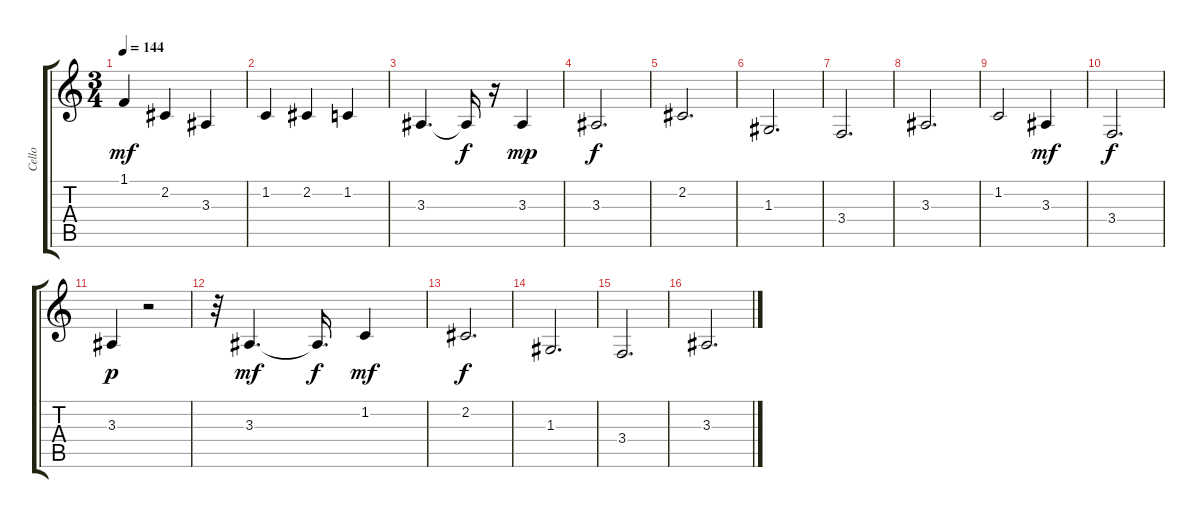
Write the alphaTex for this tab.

\track ("Cello" "Cello") {instrument cello}
\staff {score tabs}
\tuning (E4 B3 G3 D3 A2 E2) {hide}
\ts (3 4)
\tempo 144
\clef g2
\ks c
1.1.4{dy mf} 2.2.4 3.3.4 |
1.2.4 2.2.4 1.2.4 |
3.3.4{d} 3.3{t}.16{dy f} r.16 3.3.4{dy mp} |
3.3.2{d dy f} |
2.2.2{d} |
1.3.2{d} |
3.4.2{d} |
3.3.2{d} |
1.2.2 3.3.4{dy mf} |
3.4.2{d dy f} |
3.3.4{dy p} r.2 |
r.32 3.3.4{d dy mf} 3.3{t}.16{d dy f} 1.2.4{dy mf} |
2.2.2{d dy f} |
1.3.2{d} |
3.4.2{d} |
3.3.2{d}
